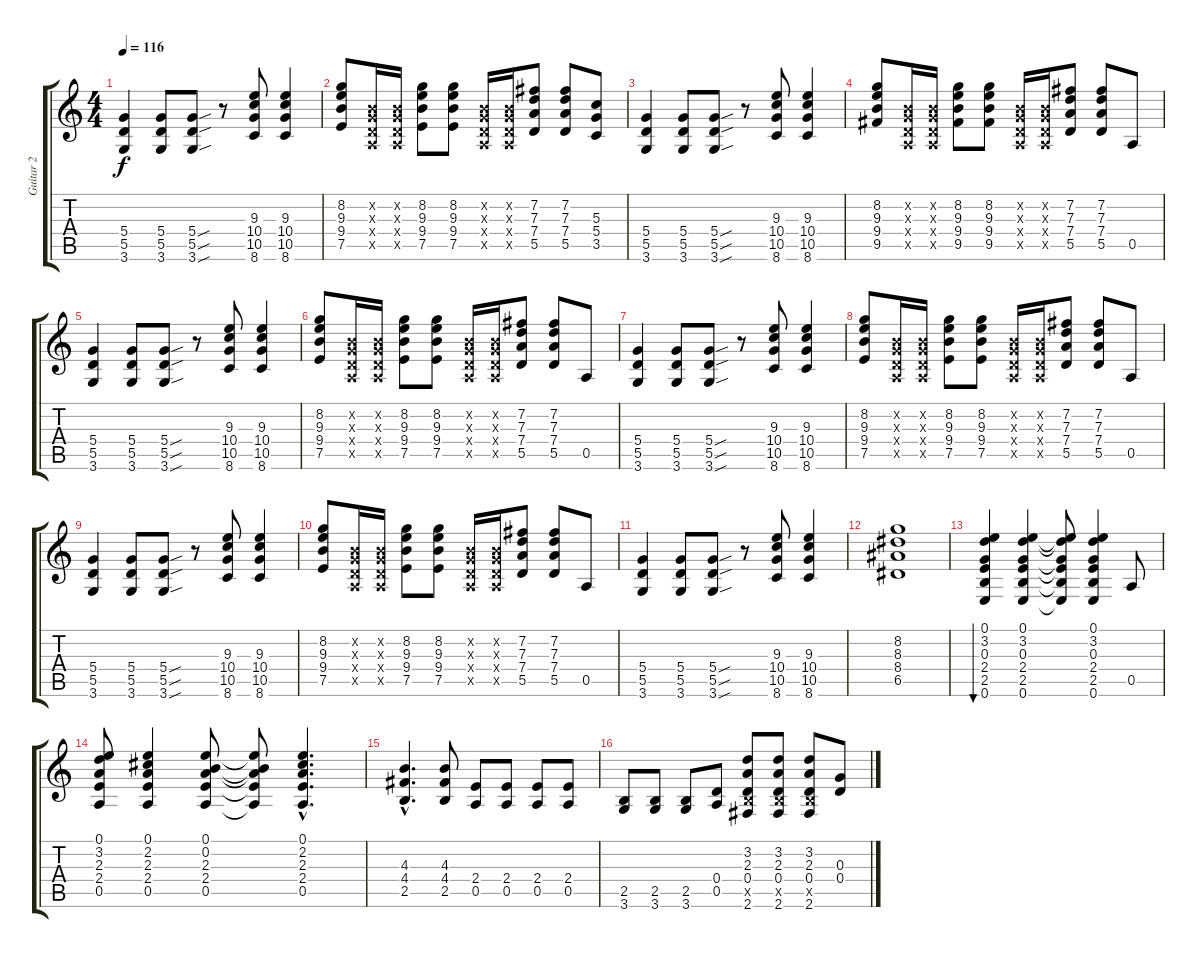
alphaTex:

\track ("Guitar 2" "Guitar 2") {instrument electricguitarjazz}
\staff {score tabs}
\tuning (E4 B3 G3 D3 A2 E2) {hide}
\ts (4 4)
\tempo 116
\clef g2
\ks c
(5.4 5.5 3.6).4{dy f} (5.4 5.5 3.6).8 (5.4{sou} 5.5{sou} 3.6{sou}).8 r.8 (9.3 10.4 10.5 8.6).8 (9.3 10.4 10.5 8.6).4 |
(8.2 9.3 9.4 7.5).8 (0.2{x} 0.3{x} 0.4{x} 0.5{x}).16 (0.2{x} 0.3{x} 0.4{x} 0.5{x}).16 (8.2 9.3 9.4 7.5).8 (8.2 9.3 9.4 7.5).8 (0.2{x} 0.3{x} 0.4{x} 0.5{x}).16 (0.2{x} 0.3{x} 0.4{x} 0.5{x}).16 (7.2 7.3 7.4 5.5).8 (7.2 7.3 7.4 5.5).8 (5.3 5.4 3.5).8 |
(5.4 5.5 3.6).4 (5.4 5.5 3.6).8 (5.4{sou} 5.5{sou} 3.6{sou}).8 r.8 (9.3 10.4 10.5 8.6).8 (9.3 10.4 10.5 8.6).4 |
(8.2 9.3 9.4 9.5).8 (0.2{x} 0.3{x} 0.4{x} 0.5{x}).16 (0.2{x} 0.3{x} 0.4{x} 0.5{x}).16 (8.2 9.3 9.4 9.5).8 (8.2 9.3 9.4 9.5).8 (0.2{x} 0.3{x} 0.4{x} 0.5{x}).16 (0.2{x} 0.3{x} 0.4{x} 0.5{x}).16 (7.2 7.3 7.4 5.5).8 (7.2 7.3 7.4 5.5).8 0.5.8 |
(5.4 5.5 3.6).4 (5.4 5.5 3.6).8 (5.4{sou} 5.5{sou} 3.6{sou}).8 r.8 (9.3 10.4 10.5 8.6).8 (9.3 10.4 10.5 8.6).4 |
(8.2 9.3 9.4 7.5).8 (0.2{x} 0.3{x} 0.4{x} 0.5{x}).16 (0.2{x} 0.3{x} 0.4{x} 0.5{x}).16 (8.2 9.3 9.4 7.5).8 (8.2 9.3 9.4 7.5).8 (0.2{x} 0.3{x} 0.4{x} 0.5{x}).16 (0.2{x} 0.3{x} 0.4{x} 0.5{x}).16 (7.2 7.3 7.4 5.5).8 (7.2 7.3 7.4 5.5).8 0.5.8 |
(5.4 5.5 3.6).4 (5.4 5.5 3.6).8 (5.4{sou} 5.5{sou} 3.6{sou}).8 r.8 (9.3 10.4 10.5 8.6).8 (9.3 10.4 10.5 8.6).4 |
(8.2 9.3 9.4 7.5).8 (0.2{x} 0.3{x} 0.4{x} 0.5{x}).16 (0.2{x} 0.3{x} 0.4{x} 0.5{x}).16 (8.2 9.3 9.4 7.5).8 (8.2 9.3 9.4 7.5).8 (0.2{x} 0.3{x} 0.4{x} 0.5{x}).16 (0.2{x} 0.3{x} 0.4{x} 0.5{x}).16 (7.2 7.3 7.4 5.5).8 (7.2 7.3 7.4 5.5).8 0.5.8 |
(5.4 5.5 3.6).4 (5.4 5.5 3.6).8 (5.4{sou} 5.5{sou} 3.6{sou}).8 r.8 (9.3 10.4 10.5 8.6).8 (9.3 10.4 10.5 8.6).4 |
(8.2 9.3 9.4 7.5).8 (0.2{x} 0.3{x} 0.4{x} 0.5{x}).16 (0.2{x} 0.3{x} 0.4{x} 0.5{x}).16 (8.2 9.3 9.4 7.5).8 (8.2 9.3 9.4 7.5).8 (0.2{x} 0.3{x} 0.4{x} 0.5{x}).16 (0.2{x} 0.3{x} 0.4{x} 0.5{x}).16 (7.2 7.3 7.4 5.5).8 (7.2 7.3 7.4 5.5).8 0.5.8 |
(5.4 5.5 3.6).4 (5.4 5.5 3.6).8 (5.4{sou} 5.5{sou} 3.6{sou}).8 r.8 (9.3 10.4 10.5 8.6).8 (9.3 10.4 10.5 8.6).4 |
(8.2 8.3 8.4 6.5).1 |
(0.1 3.2 0.3 2.4 2.5 0.6).4{bu 240 instrument electricguitarjazz} (0.1 3.2 0.3 2.4 2.5 0.6).4 (0.1{t} 3.2{t} 0.3{t} 2.4{t} 2.5{t} 0.6{t}).8 (0.1 3.2 0.3 2.4 2.5 0.6).4 0.5.8 |
(0.1 3.2 2.3 2.4 0.5).8 (0.1 2.2 2.3 2.4 0.5).4 (0.1 0.2 2.3 2.4 0.5).8 (0.1{t} 0.2{t} 2.3{t} 2.4{t} 0.5{t}).8 (0.1{hac} 2.2{hac} 2.3{hac} 2.4{hac} 0.5{hac}).4{d} |
(4.3{hac} 4.4{hac} 2.5{hac}).4{d instrument distortionguitar} (4.3 4.4 2.5).8 (2.4 0.5).8 (2.4 0.5).8 (2.4 0.5).8 (2.4 0.5).8 |
(2.5 3.6).8 (2.5 3.6).8 (2.5 3.6).8 (0.4 0.5).8 (3.2 2.3 0.4 2.5{x} 2.6).8 (3.2 2.3 0.4 2.5{x} 2.6).8 (3.2 2.3 0.4 2.5{x} 2.6).8 (0.3 0.4).8
